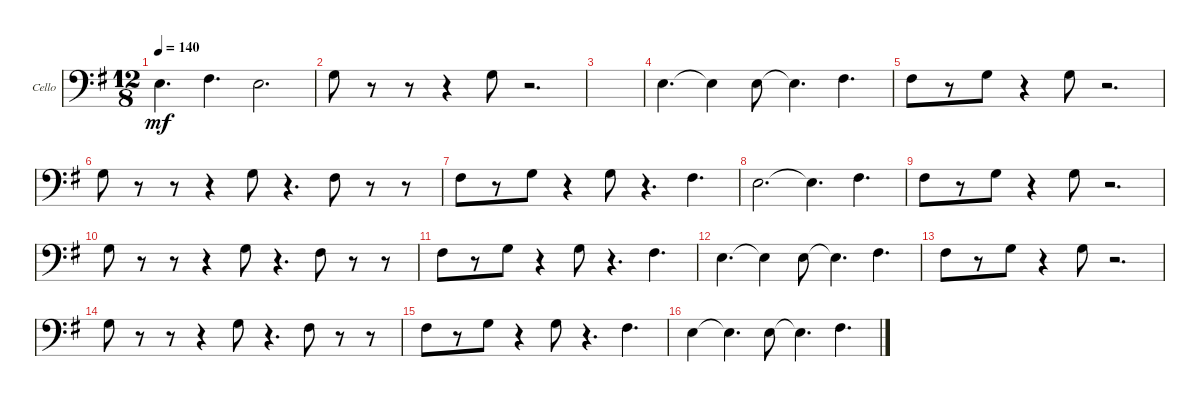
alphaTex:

\defaultSystemsLayout 4
\bracketExtendMode groupsimilarinstruments
\firstSystemTrackNameOrientation horizontal
\otherSystemsTrackNameOrientation horizontal
\track ("Cello 1" "Cello") {instrument cello}
\staff {score}
\tuning (A3 D3 G2 C2)
\ts (12 8)
\tempo 140
\clef f4
\ks g
2.2.4{d dy mf} 4.2.4{d} 2.2.2{d} |
5.2.8 r.8 r.8 r.4 5.2.8 r.2{d} |
|
2.2.4{d} 2.2{t}.4 2.2.8 2.2{t}.4{d} 4.2.4{d} |
4.2.8 r.8 5.2.8 r.4 5.2.8 r.2{d} |
5.2.8 r.8 r.8 r.4 5.2.8 r.4{d} 4.2.8 r.8 r.8 |
4.2.8 r.8 5.2.8 r.4 5.2.8 r.4{d} 4.2.4{d} |
2.2.2{d} 2.2{t}.4{d} 4.2.4{d} |
4.2.8 r.8 5.2.8 r.4 5.2.8 r.2{d} |
5.2.8 r.8 r.8 r.4 5.2.8 r.4{d} 4.2.8 r.8 r.8 |
4.2.8 r.8 5.2.8 r.4 5.2.8 r.4{d} 4.2.4{d} |
2.2.4{d} 2.2{t}.4 2.2.8 2.2{t}.4{d} 4.2.4{d} |
4.2.8 r.8 5.2.8 r.4 5.2.8 r.2{d} |
5.2.8 r.8 r.8 r.4 5.2.8 r.4{d} 4.2.8 r.8 r.8 |
4.2.8 r.8 5.2.8 r.4 5.2.8 r.4{d} 4.2.4{d} |
2.2.4 2.2{t}.4{d} 2.2.8 2.2{t}.4{d} 4.2.4{d}
